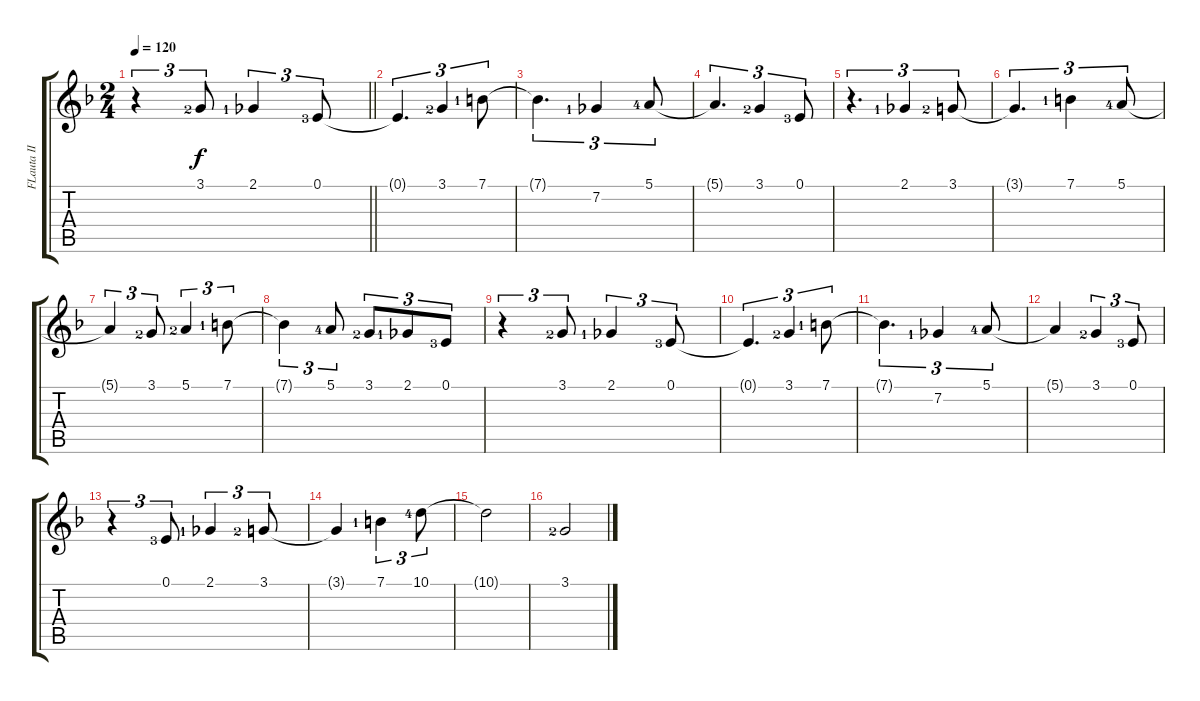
\track ("FLauta II" "FLauta II") {instrument flute}
\staff {score tabs}
\tuning (E4 B3 G3 D3 A2 E2) {hide}
\ts (2 4)
\tempo 120
\clef g2
\barLineRight lightlight
\ks dminor
r.4{tu (3 2) dy f volume 10 balance 4 instrument flute} 3.1{lf 3}.8{tu (3 2)} 2.1{lf 2}.4{tu (3 2)} 0.1{lf 4}.8{tu (3 2)} |
0.1{t}.4{d tu (3 2)} 3.1{lf 3}.4{tu (3 2)} 7.1{lf 2}.8{tu (3 2)} |
7.1{t}.4{d tu (3 2)} 7.2{lf 2}.4{tu (3 2)} 5.1{lf 5}.8{tu (3 2)} |
5.1{t}.4{d tu (3 2)} 3.1{lf 3}.4{tu (3 2)} 0.1{lf 4}.8{tu (3 2)} |
r.4{d tu (3 2)} 2.1{lf 2}.4{tu (3 2)} 3.1{lf 3}.8{tu (3 2)} |
3.1{t}.4{d tu (3 2)} 7.1{lf 2}.4{tu (3 2)} 5.1{lf 5}.8{tu (3 2)} |
5.1{t}.4{tu (3 2)} 3.1{lf 3}.8{tu (3 2)} 5.1{lf 3}.4{tu (3 2)} 7.1{lf 2}.8{tu (3 2)} |
7.1{t}.4{tu (3 2)} 5.1{lf 5}.8{tu (3 2)} 3.1{lf 3}.8{tu (3 2)} 2.1{lf 2}.8{tu (3 2)} 0.1{lf 4}.8{tu (3 2)} |
r.4{tu (3 2)} 3.1{lf 3}.8{tu (3 2)} 2.1{lf 2}.4{tu (3 2)} 0.1{lf 4}.8{tu (3 2)} |
0.1{t}.4{d tu (3 2)} 3.1{lf 3}.4{tu (3 2)} 7.1{lf 2}.8{tu (3 2)} |
7.1{t}.4{d tu (3 2)} 7.2{lf 2}.4{tu (3 2)} 5.1{lf 5}.8{tu (3 2)} |
5.1{t}.4 3.1{lf 3}.4{tu (3 2)} 0.1{lf 4}.8{tu (3 2)} |
r.4{tu (3 2)} 0.1{lf 4}.8{tu (3 2)} 2.1{lf 2}.4{tu (3 2)} 3.1{lf 3}.8{tu (3 2)} |
3.1{t}.4 7.1{lf 2}.4{tu (3 2)} 10.1{lf 5}.8{tu (3 2)} |
10.1{t}.2 |
3.1{lf 3}.2
